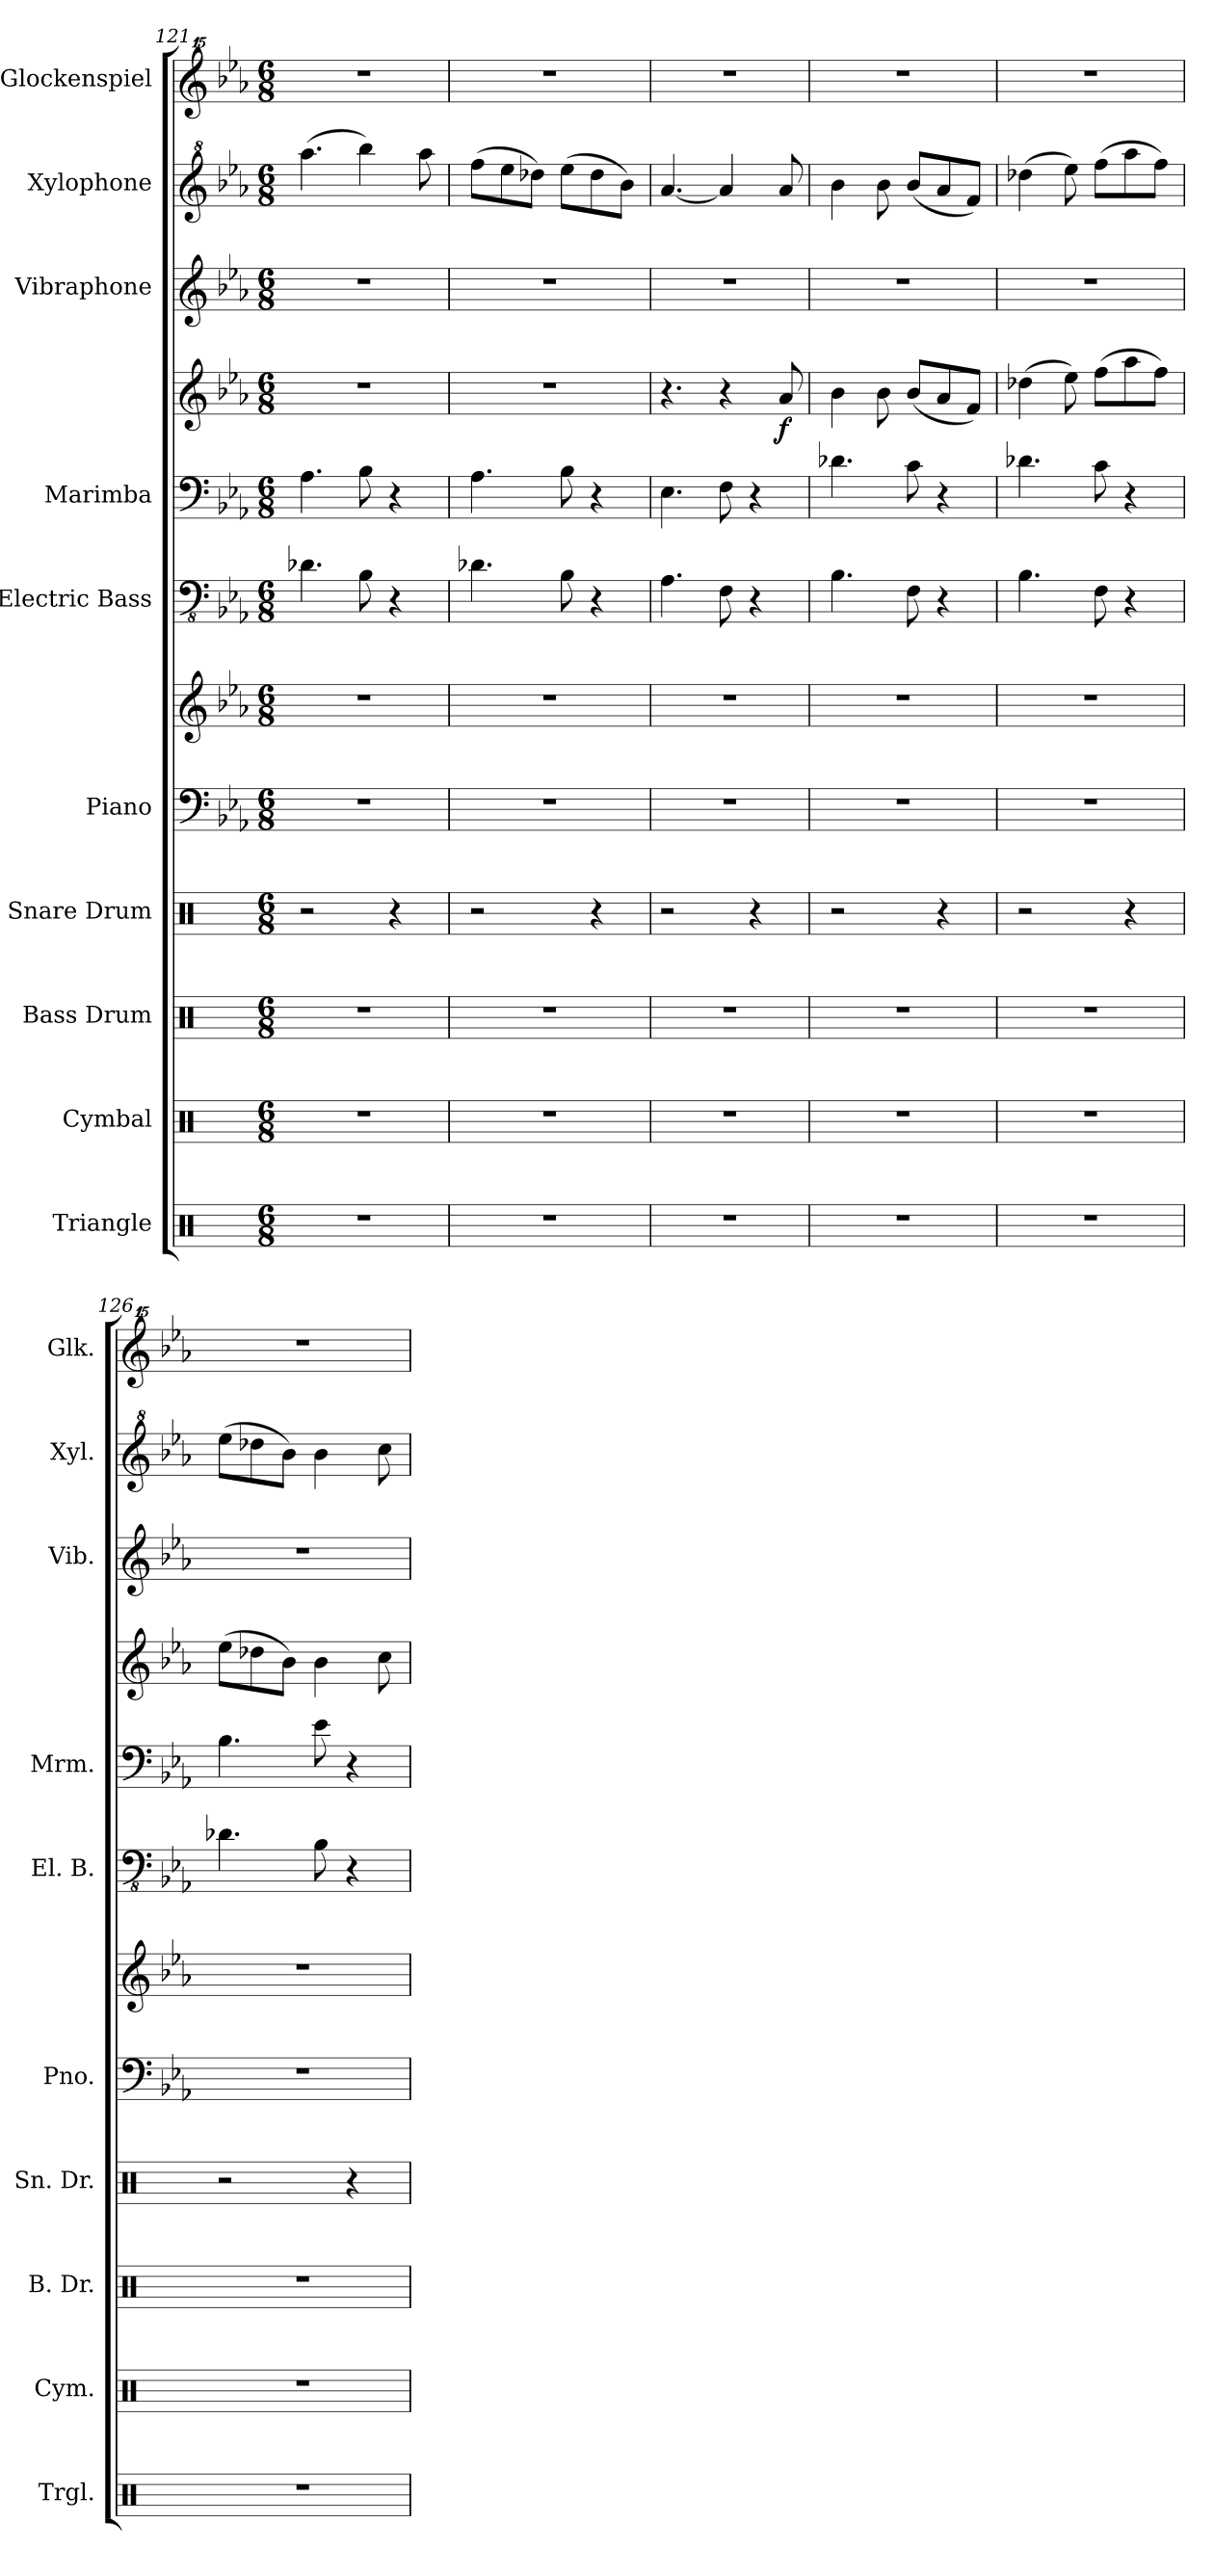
**kern	**kern	**kern	**kern	**kern	**kern	**kern	**kern	**kern	**dynam	**kern	**kern	**kern
*part10	*part9	*part8	*part7	*part6	*part6	*part5	*part4	*part4	*part4	*part3	*part2	*part1
*staff12	*staff11	*staff10	*staff9	*staff8	*staff7	*staff6	*staff5	*staff4	*staff4/5	*staff3	*staff2	*staff1
*I"Triangle	*I"Cymbal	*I"Bass Drum	*I"Snare Drum	*I"Piano	*	*I"Electric Bass	*I"Marimba	*	*	*I"Vibraphone	*I"Xylophone	*I"Glockenspiel
*I'Trgl.	*I'Cym.	*I'B. Dr.	*I'Sn. Dr.	*I'Pno.	*	*I'El. B.	*I'Mrm.	*	*	*I'Vib.	*I'Xyl.	*I'Glk.
*clefX	*clefX	*clefX	*clefX	*clefF4	*clefG2	*clefFv4	*clefF4	*clefG2	*	*clefG2	*clefG^2	*clefG^^2
*k[]	*k[]	*k[]	*k[]	*k[b-e-a-]	*k[b-e-a-]	*k[b-e-a-]	*k[b-e-a-]	*k[b-e-a-]	*	*k[b-e-a-]	*k[b-e-a-]	*k[b-e-a-]
*C:	*C:	*C:	*C:	*E-:	*E-:	*E-:	*E-:	*E-:	*	*E-:	*E-:	*E-:
*M6/8	*M6/8	*M6/8	*M6/8	*M6/8	*M6/8	*M6/8	*M6/8	*M6/8	*	*M6/8	*M6/8	*M6/8
=121	=121	=121	=121	=121	=121	=121	=121	=121	=121	=121	=121	=121
2.r	2.r	2.r	2r	2.r	2.r	4.D-X\	4.A-\	2.r	.	2.r	(4.aaa-\	2.r
.	.	.	.	.	.	8BB-\	8B-\	.	.	.	4bbb-\)	.
.	.	.	4r	.	.	4r	4r	.	.	.	.	.
.	.	.	.	.	.	.	.	.	.	.	8aaa-\	.
=122	=122	=122	=122	=122	=122	=122	=122	=122	=122	=122	=122	=122
2.r	2.r	2.r	2r	2.r	2.r	4.D-X\	4.A-\	2.r	.	2.r	(8fff\L	2.r
.	.	.	.	.	.	.	.	.	.	.	8eee-\	.
.	.	.	.	.	.	.	.	.	.	.	8ddd-X\J)	.
.	.	.	.	.	.	8BB-\	8B-\	.	.	.	(8eee-\L	.
.	.	.	4r	.	.	4r	4r	.	.	.	8ddd-\	.
.	.	.	.	.	.	.	.	.	.	.	8bb-\J)	.
=123	=123	=123	=123	=123	=123	=123	=123	=123	=123	=123	=123	=123
2.r	2.r	2.r	2r	2.r	2.r	4.AA-\	4.E-\	4.r	.	2.r	[4.aa-/	2.r
.	.	.	.	.	.	8FF\	8F\	4r	.	.	4aa-/]	.
.	.	.	4r	.	.	4r	4r	.	.	.	.	.
!	!	!	!	!	!	!	!	!	!LO:DY:b	!	!	!
.	.	.	.	.	.	.	.	8a-/	f	.	8aa-/	.
=124	=124	=124	=124	=124	=124	=124	=124	=124	=124	=124	=124	=124
2.r	2.r	2.r	2r	2.r	2.r	4.BB-\	4.d-X\	4b-\	.	2.r	4bb-\	2.r
.	.	.	.	.	.	.	.	8b-\	.	.	8bb-\	.
.	.	.	.	.	.	8FF\	8c\	(8b-/L	.	.	(8bb-/L	.
.	.	.	4r	.	.	4r	4r	8a-/	.	.	8aa-/	.
.	.	.	.	.	.	.	.	8f/J)	.	.	8ff/J)	.
=125	=125	=125	=125	=125	=125	=125	=125	=125	=125	=125	=125	=125
2.r	2.r	2.r	2r	2.r	2.r	4.BB-\	4.d-X\	(4dd-X\	.	2.r	(4ddd-X\	2.r
.	.	.	.	.	.	.	.	8ee-\)	.	.	8eee-\)	.
.	.	.	.	.	.	8FF\	8c\	(8ff\L	.	.	(8fff\L	.
.	.	.	4r	.	.	4r	4r	8aa-\	.	.	8aaa-\	.
.	.	.	.	.	.	.	.	8ff\J)	.	.	8fff\J)	.
!!LO:PB:g=z
=126	=126	=126	=126	=126	=126	=126	=126	=126	=126	=126	=126	=126
2.r	2.r	2.r	2r	2.r	2.r	4.D-X\	4.B-\	(8ee-\L	.	2.r	(8eee-\L	2.r
.	.	.	.	.	.	.	.	8dd-X\	.	.	8ddd-X\	.
.	.	.	.	.	.	.	.	8b-\J)	.	.	8bb-\J)	.
.	.	.	.	.	.	8BB-\	8e-\	4b-\	.	.	4bb-\	.
.	.	.	4r	.	.	4r	4r	.	.	.	.	.
.	.	.	.	.	.	.	.	8cc\	.	.	8ccc\	.
=	=	=	=	=	=	=	=	=	=	=	=	=
*-	*-	*-	*-	*-	*-	*-	*-	*-	*-	*-	*-	*-
